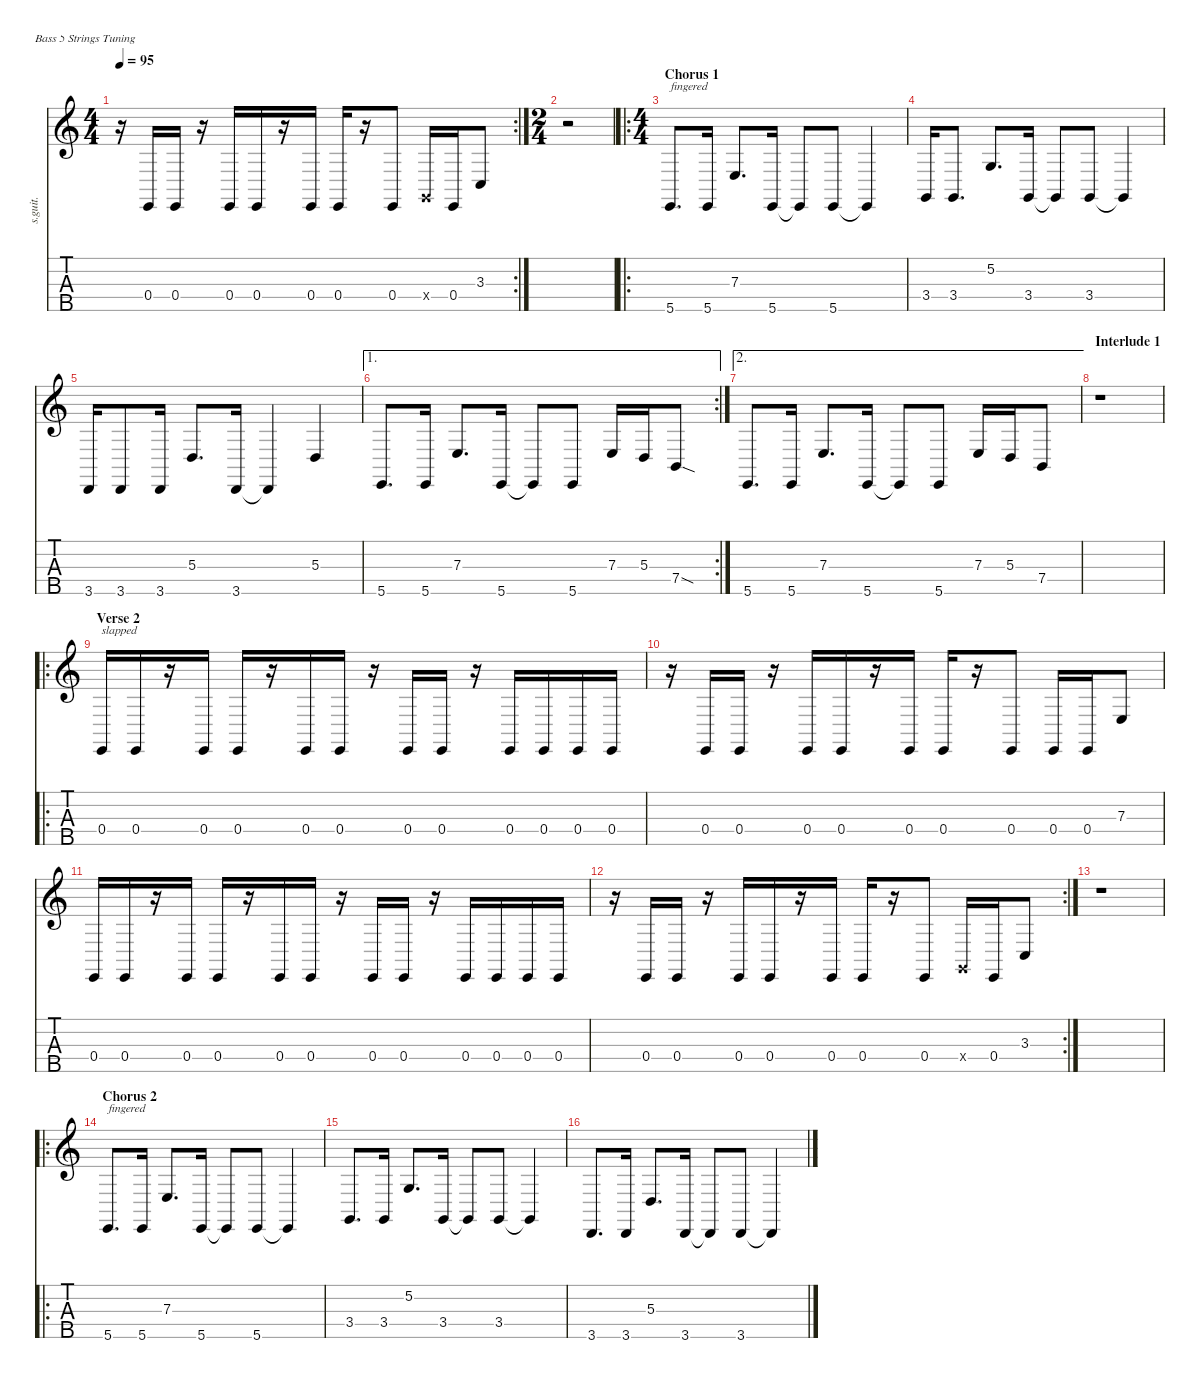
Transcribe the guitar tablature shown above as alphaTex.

\defaultSystemsLayout 4
\hideDynamics
\bracketExtendMode nobrackets
\track ("Francesco DiCosmo" "s.guit.") {instrument electricbassfinger}
\staff {score tabs}
\tuning (G2 D2 A1 E1 B0)
\rc 2
\ts (4 4)
\tempo 95
\clef g2
\ks c
r.16{dy f} 0.4.16{lyrics (0 "") lyrics (1 "") lyrics (2 "") lyrics (3 "") lyrics (4 "")} 0.4.16{lyrics (0 "") lyrics (1 "") lyrics (2 "") lyrics (3 "") lyrics (4 "")} r.16 0.4.16{lyrics (0 "") lyrics (1 "") lyrics (2 "") lyrics (3 "") lyrics (4 "")} 0.4.16{lyrics (0 "") lyrics (1 "") lyrics (2 "") lyrics (3 "") lyrics (4 "")} r.16 0.4.16{lyrics (0 "") lyrics (1 "") lyrics (2 "") lyrics (3 "") lyrics (4 "")} 0.4.16{lyrics (0 "") lyrics (1 "") lyrics (2 "") lyrics (3 "") lyrics (4 "")} r.16 0.4.8{lyrics (0 "") lyrics (1 "") lyrics (2 "") lyrics (3 "") lyrics (4 "")} 3.4{x}.16{lyrics (0 "") lyrics (1 "") lyrics (2 "") lyrics (3 "") lyrics (4 "")} 0.4.16{lyrics (0 "") lyrics (1 "") lyrics (2 "") lyrics (3 "") lyrics (4 "")} 3.3.8{lyrics (0 "") lyrics (1 "") lyrics (2 "") lyrics (3 "") lyrics (4 "")} |
\ts (2 4)
\beaming (8 2 2 2 2)
r.2 |
\ro
\ts (4 4)
\beaming (8 2 2 2 2)
\section ("" "Chorus 1")
5.5.8{d txt "fingered" lyrics (0 "") lyrics (1 "") lyrics (2 "") lyrics (3 "") lyrics (4 "")} 5.5.16{lyrics (0 "") lyrics (1 "") lyrics (2 "") lyrics (3 "") lyrics (4 "")} 7.3.8{d lyrics (0 "") lyrics (1 "") lyrics (2 "") lyrics (3 "") lyrics (4 "")} 5.5.16{lyrics (0 "") lyrics (1 "") lyrics (2 "") lyrics (3 "") lyrics (4 "")} 5.5{t}.8{lyrics (0 "") lyrics (1 "") lyrics (2 "") lyrics (3 "") lyrics (4 "")} 5.5.8{lyrics (0 "") lyrics (1 "") lyrics (2 "") lyrics (3 "") lyrics (4 "")} 5.5{t}.4{lyrics (0 "") lyrics (1 "") lyrics (2 "") lyrics (3 "") lyrics (4 "")} |
3.4.16{lyrics (0 "") lyrics (1 "") lyrics (2 "") lyrics (3 "") lyrics (4 "")} 3.4.8{d lyrics (0 "") lyrics (1 "") lyrics (2 "") lyrics (3 "") lyrics (4 "")} 5.2.8{d lyrics (0 "") lyrics (1 "") lyrics (2 "") lyrics (3 "") lyrics (4 "")} 3.4.16{lyrics (0 "") lyrics (1 "") lyrics (2 "") lyrics (3 "") lyrics (4 "")} 3.4{t}.8{lyrics (0 "") lyrics (1 "") lyrics (2 "") lyrics (3 "") lyrics (4 "")} 3.4.8{lyrics (0 "") lyrics (1 "") lyrics (2 "") lyrics (3 "") lyrics (4 "")} 3.4{t}.4{lyrics (0 "") lyrics (1 "") lyrics (2 "") lyrics (3 "") lyrics (4 "")} |
3.5.16{lyrics (0 "") lyrics (1 "") lyrics (2 "") lyrics (3 "") lyrics (4 "")} 3.5.8{lyrics (0 "") lyrics (1 "") lyrics (2 "") lyrics (3 "") lyrics (4 "")} 3.5.16{lyrics (0 "") lyrics (1 "") lyrics (2 "") lyrics (3 "") lyrics (4 "")} 5.3.8{d lyrics (0 "") lyrics (1 "") lyrics (2 "") lyrics (3 "") lyrics (4 "")} 3.5.16{lyrics (0 "") lyrics (1 "") lyrics (2 "") lyrics (3 "") lyrics (4 "")} 3.5{t}.4{lyrics (0 "") lyrics (1 "") lyrics (2 "") lyrics (3 "") lyrics (4 "")} 5.3.4{lyrics (0 "") lyrics (1 "") lyrics (2 "") lyrics (3 "") lyrics (4 "")} |
\ae 1
\rc 2
5.5.8{d lyrics (0 "") lyrics (1 "") lyrics (2 "") lyrics (3 "") lyrics (4 "")} 5.5.16{lyrics (0 "") lyrics (1 "") lyrics (2 "") lyrics (3 "") lyrics (4 "")} 7.3.8{d lyrics (0 "") lyrics (1 "") lyrics (2 "") lyrics (3 "") lyrics (4 "")} 5.5.16{lyrics (0 "") lyrics (1 "") lyrics (2 "") lyrics (3 "") lyrics (4 "")} 5.5{t}.8{lyrics (0 "") lyrics (1 "") lyrics (2 "") lyrics (3 "") lyrics (4 "")} 5.5.8{lyrics (0 "") lyrics (1 "") lyrics (2 "") lyrics (3 "") lyrics (4 "")} 7.3.16{lyrics (0 "") lyrics (1 "") lyrics (2 "") lyrics (3 "") lyrics (4 "")} 5.3.16{lyrics (0 "") lyrics (1 "") lyrics (2 "") lyrics (3 "") lyrics (4 "")} 7.4{sod}.8{lyrics (0 "") lyrics (1 "") lyrics (2 "") lyrics (3 "") lyrics (4 "")} |
\ae 2
5.5.8{d lyrics (0 "") lyrics (1 "") lyrics (2 "") lyrics (3 "") lyrics (4 "")} 5.5.16{lyrics (0 "") lyrics (1 "") lyrics (2 "") lyrics (3 "") lyrics (4 "")} 7.3.8{d lyrics (0 "") lyrics (1 "") lyrics (2 "") lyrics (3 "") lyrics (4 "")} 5.5.16{lyrics (0 "") lyrics (1 "") lyrics (2 "") lyrics (3 "") lyrics (4 "")} 5.5{t}.8{lyrics (0 "") lyrics (1 "") lyrics (2 "") lyrics (3 "") lyrics (4 "")} 5.5.8{lyrics (0 "") lyrics (1 "") lyrics (2 "") lyrics (3 "") lyrics (4 "")} 7.3.16{lyrics (0 "") lyrics (1 "") lyrics (2 "") lyrics (3 "") lyrics (4 "")} 5.3.16{lyrics (0 "") lyrics (1 "") lyrics (2 "") lyrics (3 "") lyrics (4 "")} 7.4.8{lyrics (0 "") lyrics (1 "") lyrics (2 "") lyrics (3 "") lyrics (4 "")} |
\section ("" "Interlude 1")
r.1 |
\ro
\section ("" "Verse 2")
0.4.16{txt "slapped" lyrics (0 "") lyrics (1 "") lyrics (2 "") lyrics (3 "") lyrics (4 "")} 0.4.16{lyrics (0 "") lyrics (1 "") lyrics (2 "") lyrics (3 "") lyrics (4 "")} r.16 0.4.16{lyrics (0 "") lyrics (1 "") lyrics (2 "") lyrics (3 "") lyrics (4 "")} 0.4.16{lyrics (0 "") lyrics (1 "") lyrics (2 "") lyrics (3 "") lyrics (4 "")} r.16 0.4.16{lyrics (0 "") lyrics (1 "") lyrics (2 "") lyrics (3 "") lyrics (4 "")} 0.4.16{lyrics (0 "") lyrics (1 "") lyrics (2 "") lyrics (3 "") lyrics (4 "")} r.16 0.4.16{lyrics (0 "") lyrics (1 "") lyrics (2 "") lyrics (3 "") lyrics (4 "")} 0.4.16{lyrics (0 "") lyrics (1 "") lyrics (2 "") lyrics (3 "") lyrics (4 "")} r.16 0.4.16{lyrics (0 "") lyrics (1 "") lyrics (2 "") lyrics (3 "") lyrics (4 "")} 0.4.16{lyrics (0 "") lyrics (1 "") lyrics (2 "") lyrics (3 "") lyrics (4 "")} 0.4.16{lyrics (0 "") lyrics (1 "") lyrics (2 "") lyrics (3 "") lyrics (4 "")} 0.4.16{lyrics (0 "") lyrics (1 "") lyrics (2 "") lyrics (3 "") lyrics (4 "")} |
r.16 0.4.16{lyrics (0 "") lyrics (1 "") lyrics (2 "") lyrics (3 "") lyrics (4 "")} 0.4.16{lyrics (0 "") lyrics (1 "") lyrics (2 "") lyrics (3 "") lyrics (4 "")} r.16 0.4.16{lyrics (0 "") lyrics (1 "") lyrics (2 "") lyrics (3 "") lyrics (4 "")} 0.4.16{lyrics (0 "") lyrics (1 "") lyrics (2 "") lyrics (3 "") lyrics (4 "")} r.16 0.4.16{lyrics (0 "") lyrics (1 "") lyrics (2 "") lyrics (3 "") lyrics (4 "")} 0.4.16{lyrics (0 "") lyrics (1 "") lyrics (2 "") lyrics (3 "") lyrics (4 "")} r.16 0.4.8{lyrics (0 "") lyrics (1 "") lyrics (2 "") lyrics (3 "") lyrics (4 "")} 0.4.16{lyrics (0 "") lyrics (1 "") lyrics (2 "") lyrics (3 "") lyrics (4 "")} 0.4.16{lyrics (0 "") lyrics (1 "") lyrics (2 "") lyrics (3 "") lyrics (4 "")} 7.3.8{lyrics (0 "") lyrics (1 "") lyrics (2 "") lyrics (3 "") lyrics (4 "")} |
0.4.16{lyrics (0 "") lyrics (1 "") lyrics (2 "") lyrics (3 "") lyrics (4 "")} 0.4.16{lyrics (0 "") lyrics (1 "") lyrics (2 "") lyrics (3 "") lyrics (4 "")} r.16 0.4.16{lyrics (0 "") lyrics (1 "") lyrics (2 "") lyrics (3 "") lyrics (4 "")} 0.4.16{lyrics (0 "") lyrics (1 "") lyrics (2 "") lyrics (3 "") lyrics (4 "")} r.16 0.4.16{lyrics (0 "") lyrics (1 "") lyrics (2 "") lyrics (3 "") lyrics (4 "")} 0.4.16{lyrics (0 "") lyrics (1 "") lyrics (2 "") lyrics (3 "") lyrics (4 "")} r.16 0.4.16{lyrics (0 "") lyrics (1 "") lyrics (2 "") lyrics (3 "") lyrics (4 "")} 0.4.16{lyrics (0 "") lyrics (1 "") lyrics (2 "") lyrics (3 "") lyrics (4 "")} r.16 0.4.16{lyrics (0 "") lyrics (1 "") lyrics (2 "") lyrics (3 "") lyrics (4 "")} 0.4.16{lyrics (0 "") lyrics (1 "") lyrics (2 "") lyrics (3 "") lyrics (4 "")} 0.4.16{lyrics (0 "") lyrics (1 "") lyrics (2 "") lyrics (3 "") lyrics (4 "")} 0.4.16{lyrics (0 "") lyrics (1 "") lyrics (2 "") lyrics (3 "") lyrics (4 "")} |
\rc 2
r.16 0.4.16{lyrics (0 "") lyrics (1 "") lyrics (2 "") lyrics (3 "") lyrics (4 "")} 0.4.16{lyrics (0 "") lyrics (1 "") lyrics (2 "") lyrics (3 "") lyrics (4 "")} r.16 0.4.16{lyrics (0 "") lyrics (1 "") lyrics (2 "") lyrics (3 "") lyrics (4 "")} 0.4.16{lyrics (0 "") lyrics (1 "") lyrics (2 "") lyrics (3 "") lyrics (4 "")} r.16 0.4.16{lyrics (0 "") lyrics (1 "") lyrics (2 "") lyrics (3 "") lyrics (4 "")} 0.4.16{lyrics (0 "") lyrics (1 "") lyrics (2 "") lyrics (3 "") lyrics (4 "")} r.16 0.4.8{lyrics (0 "") lyrics (1 "") lyrics (2 "") lyrics (3 "") lyrics (4 "")} 3.4{x}.16{lyrics (0 "") lyrics (1 "") lyrics (2 "") lyrics (3 "") lyrics (4 "")} 0.4.16{lyrics (0 "") lyrics (1 "") lyrics (2 "") lyrics (3 "") lyrics (4 "")} 3.3.8{lyrics (0 "") lyrics (1 "") lyrics (2 "") lyrics (3 "") lyrics (4 "")} |
r.1 |
\ro
\section ("" "Chorus 2")
5.5.8{d txt "fingered" lyrics (0 "") lyrics (1 "") lyrics (2 "") lyrics (3 "") lyrics (4 "")} 5.5.16{lyrics (0 "") lyrics (1 "") lyrics (2 "") lyrics (3 "") lyrics (4 "")} 7.3.8{d lyrics (0 "") lyrics (1 "") lyrics (2 "") lyrics (3 "") lyrics (4 "")} 5.5.16{lyrics (0 "") lyrics (1 "") lyrics (2 "") lyrics (3 "") lyrics (4 "")} 5.5{t}.8{lyrics (0 "") lyrics (1 "") lyrics (2 "") lyrics (3 "") lyrics (4 "")} 5.5.8{lyrics (0 "") lyrics (1 "") lyrics (2 "") lyrics (3 "") lyrics (4 "")} 5.5{t}.4{lyrics (0 "") lyrics (1 "") lyrics (2 "") lyrics (3 "") lyrics (4 "")} |
3.4.8{d lyrics (0 "") lyrics (1 "") lyrics (2 "") lyrics (3 "") lyrics (4 "")} 3.4.16{lyrics (0 "") lyrics (1 "") lyrics (2 "") lyrics (3 "") lyrics (4 "")} 5.2.8{d lyrics (0 "") lyrics (1 "") lyrics (2 "") lyrics (3 "") lyrics (4 "")} 3.4.16{lyrics (0 "") lyrics (1 "") lyrics (2 "") lyrics (3 "") lyrics (4 "")} 3.4{t}.8{lyrics (0 "") lyrics (1 "") lyrics (2 "") lyrics (3 "") lyrics (4 "")} 3.4.8{lyrics (0 "") lyrics (1 "") lyrics (2 "") lyrics (3 "") lyrics (4 "")} 3.4{t}.4{lyrics (0 "") lyrics (1 "") lyrics (2 "") lyrics (3 "") lyrics (4 "")} |
3.5.8{d lyrics (0 "") lyrics (1 "") lyrics (2 "") lyrics (3 "") lyrics (4 "")} 3.5.16{lyrics (0 "") lyrics (1 "") lyrics (2 "") lyrics (3 "") lyrics (4 "")} 5.3.8{d lyrics (0 "") lyrics (1 "") lyrics (2 "") lyrics (3 "") lyrics (4 "")} 3.5.16{lyrics (0 "") lyrics (1 "") lyrics (2 "") lyrics (3 "") lyrics (4 "")} 3.5{t}.8{lyrics (0 "") lyrics (1 "") lyrics (2 "") lyrics (3 "") lyrics (4 "")} 3.5.8{lyrics (0 "") lyrics (1 "") lyrics (2 "") lyrics (3 "") lyrics (4 "")} 3.5{t}.4{lyrics (0 "") lyrics (1 "") lyrics (2 "") lyrics (3 "") lyrics (4 "")}
